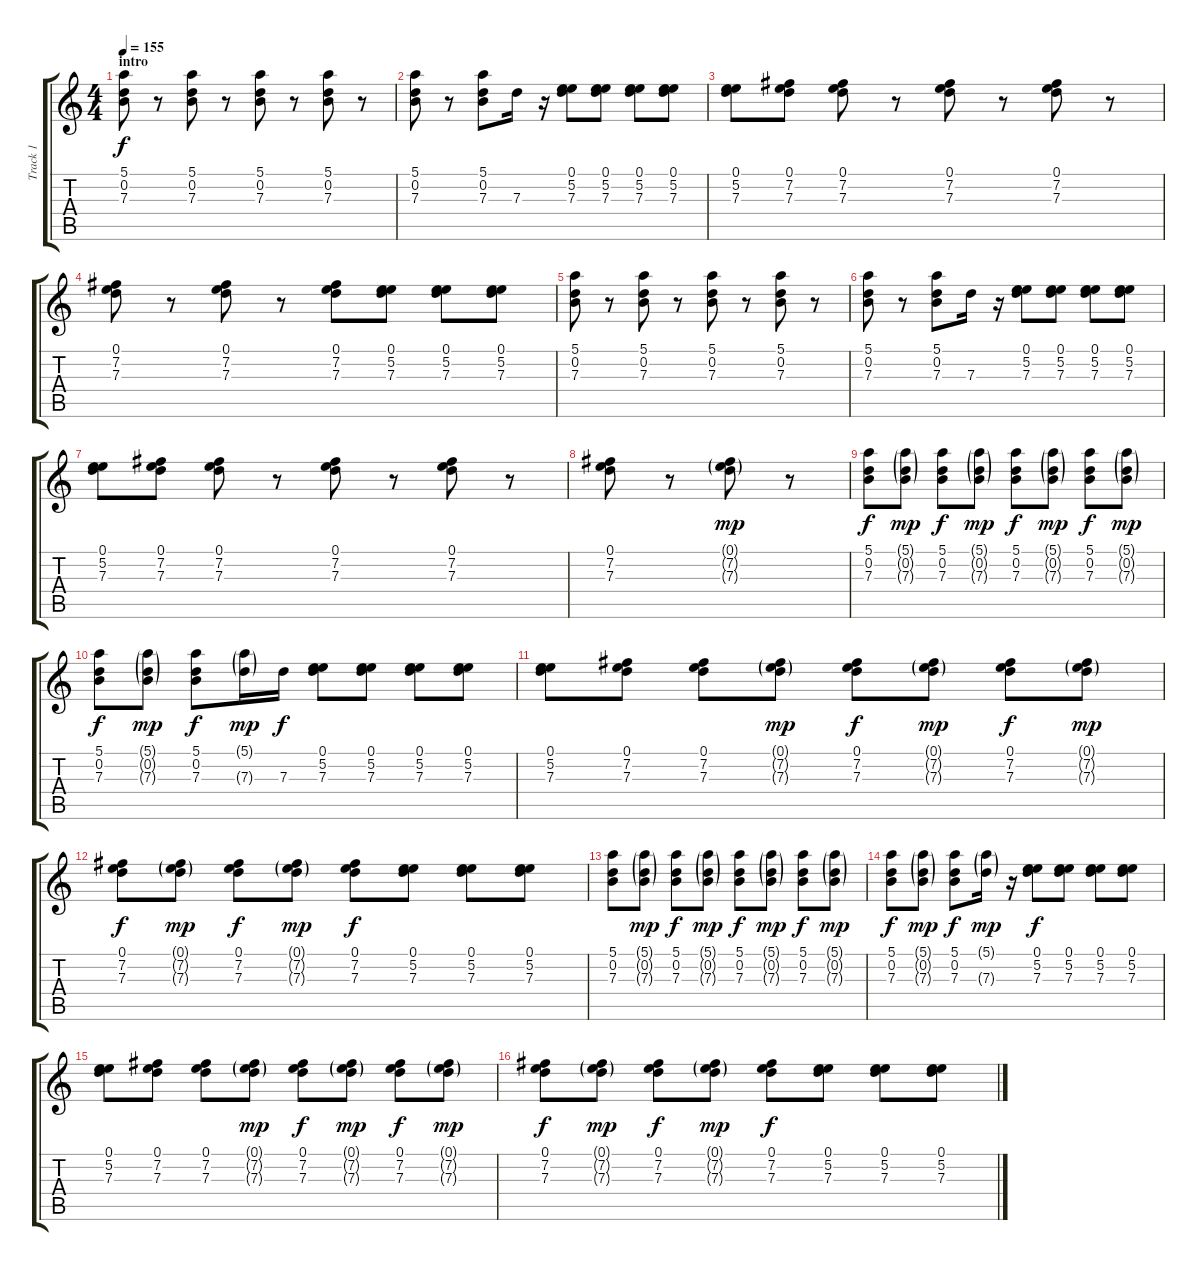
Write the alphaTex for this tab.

\track ("Track 1" "Track 1") {instrument acousticguitarnylon}
\staff {score tabs}
\tuning (E4 B3 G3 D3 A2 D2) {hide}
\ts (4 4)
\section ("" "intro")
\tempo 155
\clef g2
\ks c
(5.1 0.2 7.3).8{dy f instrument acousticguitarnylon} r.8 (5.1 0.2 7.3).8 r.8 (5.1 0.2 7.3).8 r.8 (5.1 0.2 7.3).8 r.8 |
(5.1 0.2 7.3).8 r.8 (5.1 0.2 7.3).8 7.3.16 r.16 (0.1 5.2 7.3).8 (0.1 5.2 7.3).8 (0.1 5.2 7.3).8 (0.1 5.2 7.3).8 |
(0.1 5.2 7.3).8 (0.1 7.2 7.3).8 (0.1 7.2 7.3).8 r.8 (0.1 7.2 7.3).8 r.8 (0.1 7.2 7.3).8 r.8 |
(0.1 7.2 7.3).8 r.8 (0.1 7.2 7.3).8 r.8 (0.1 7.2 7.3).8 (0.1 5.2 7.3).8 (0.1 5.2 7.3).8 (0.1 5.2 7.3).8 |
(5.1 0.2 7.3).8 r.8 (5.1 0.2 7.3).8 r.8 (5.1 0.2 7.3).8 r.8 (5.1 0.2 7.3).8 r.8 |
(5.1 0.2 7.3).8 r.8 (5.1 0.2 7.3).8 7.3.16 r.16 (0.1 5.2 7.3).8 (0.1 5.2 7.3).8 (0.1 5.2 7.3).8 (0.1 5.2 7.3).8 |
(0.1 5.2 7.3).8 (0.1 7.2 7.3).8 (0.1 7.2 7.3).8 r.8 (0.1 7.2 7.3).8 r.8 (0.1 7.2 7.3).8 r.8 |
(0.1 7.2 7.3).8 r.8 (0.1{g} 7.2{g} 7.3{g}).8{dy mp} r.8 |
(5.1 0.2 7.3).8{dy f instrument distortionguitar} (5.1{g} 0.2{g} 7.3{g}).8{dy mp} (5.1 0.2 7.3).8{dy f} (5.1{g} 0.2{g} 7.3{g}).8{dy mp} (5.1 0.2 7.3).8{dy f} (5.1{g} 0.2{g} 7.3{g}).8{dy mp} (5.1 0.2 7.3).8{dy f} (5.1{g} 0.2{g} 7.3{g}).8{dy mp} |
(5.1 0.2 7.3).8{dy f} (5.1{g} 0.2{g} 7.3{g}).8{dy mp} (5.1 0.2 7.3).8{dy f} (5.1{g} 7.3{g}).16{dy mp} 7.3.16{dy f} (0.1 5.2 7.3).8 (0.1 5.2 7.3).8 (0.1 5.2 7.3).8 (0.1 5.2 7.3).8 |
(0.1 5.2 7.3).8 (0.1 7.2 7.3).8 (0.1 7.2 7.3).8 (0.1{g} 7.2{g} 7.3{g}).8{dy mp} (0.1 7.2 7.3).8{dy f} (0.1{g} 7.2{g} 7.3{g}).8{dy mp} (0.1 7.2 7.3).8{dy f} (0.1{g} 7.2{g} 7.3{g}).8{dy mp} |
(0.1 7.2 7.3).8{dy f} (0.1{g} 7.2{g} 7.3{g}).8{dy mp} (0.1 7.2 7.3).8{dy f} (0.1{g} 7.2{g} 7.3{g}).8{dy mp} (0.1 7.2 7.3).8{dy f} (0.1 5.2 7.3).8 (0.1 5.2 7.3).8 (0.1 5.2 7.3).8 |
(5.1 0.2 7.3).8{instrument distortionguitar} (5.1{g} 0.2{g} 7.3{g}).8{dy mp} (5.1 0.2 7.3).8{dy f} (5.1{g} 0.2{g} 7.3{g}).8{dy mp} (5.1 0.2 7.3).8{dy f} (5.1{g} 0.2{g} 7.3{g}).8{dy mp} (5.1 0.2 7.3).8{dy f} (5.1{g} 0.2{g} 7.3{g}).8{dy mp} |
(5.1 0.2 7.3).8{dy f} (5.1{g} 0.2{g} 7.3{g}).8{dy mp} (5.1 0.2 7.3).8{dy f} (5.1{g} 7.3{g}).16{dy mp} r.16 (0.1 5.2 7.3).8{dy f} (0.1 5.2 7.3).8 (0.1 5.2 7.3).8 (0.1 5.2 7.3).8 |
(0.1 5.2 7.3).8 (0.1 7.2 7.3).8 (0.1 7.2 7.3).8 (0.1{g} 7.2{g} 7.3{g}).8{dy mp} (0.1 7.2 7.3).8{dy f} (0.1{g} 7.2{g} 7.3{g}).8{dy mp} (0.1 7.2 7.3).8{dy f} (0.1{g} 7.2{g} 7.3{g}).8{dy mp} |
(0.1 7.2 7.3).8{dy f} (0.1{g} 7.2{g} 7.3{g}).8{dy mp} (0.1 7.2 7.3).8{dy f} (0.1{g} 7.2{g} 7.3{g}).8{dy mp} (0.1 7.2 7.3).8{dy f} (0.1 5.2 7.3).8 (0.1 5.2 7.3).8 (0.1 5.2 7.3).8
